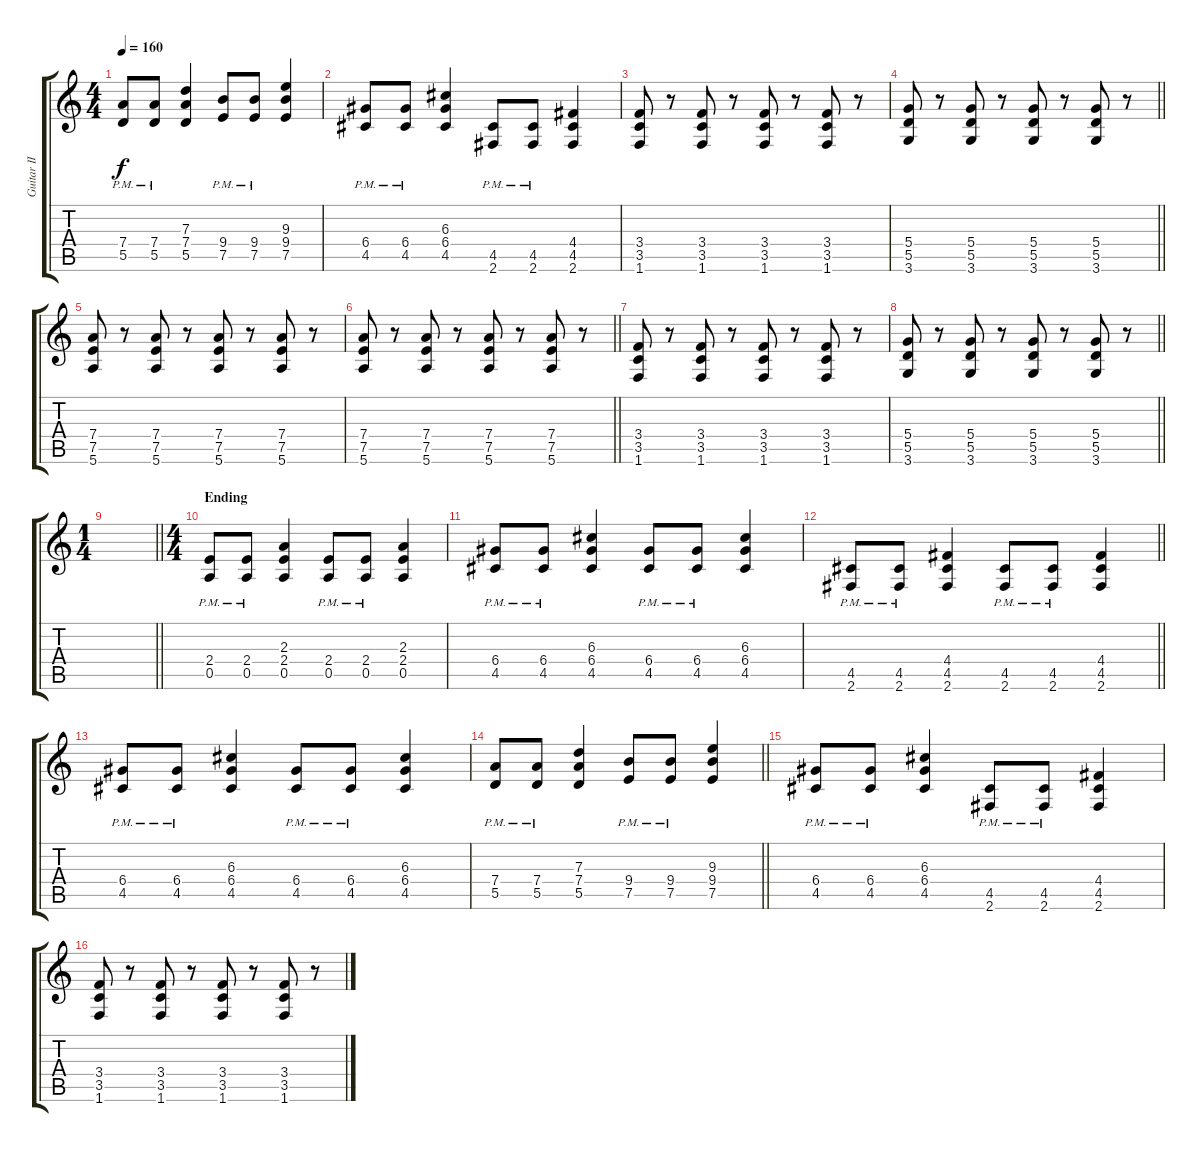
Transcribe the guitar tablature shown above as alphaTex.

\track ("Guitar II" "Guitar II") {instrument overdrivenguitar}
\staff {score tabs}
\tuning (E4 B3 G3 D3 A2 E2) {hide}
\ts (4 4)
\tempo 160
\clef g2
\ks c
(7.4{pm} 5.5{pm}).8{dy f} (7.4{pm} 5.5{pm}).8 (7.3 7.4 5.5).4 (9.4{pm} 7.5{pm}).8 (9.4{pm} 7.5{pm}).8 (9.3 9.4 7.5).4 |
(6.4{pm} 4.5{pm}).8 (6.4{pm} 4.5{pm}).8 (6.3 6.4 4.5).4 (4.5{pm} 2.6{pm}).8 (4.5{pm} 2.6{pm}).8 (4.4 4.5 2.6).4 |
(3.4 3.5 1.6).8 r.8 (3.4 3.5 1.6).8 r.8 (3.4 3.5 1.6).8 r.8 (3.4 3.5 1.6).8 r.8 |
\barLineRight lightlight
(5.4 5.5 3.6).8 r.8 (5.4 5.5 3.6).8 r.8 (5.4 5.5 3.6).8 r.8 (5.4 5.5 3.6).8 r.8 |
(7.4 7.5 5.6).8 r.8 (7.4 7.5 5.6).8 r.8 (7.4 7.5 5.6).8 r.8 (7.4 7.5 5.6).8 r.8 |
\barLineRight lightlight
(7.4 7.5 5.6).8 r.8 (7.4 7.5 5.6).8 r.8 (7.4 7.5 5.6).8 r.8 (7.4 7.5 5.6).8 r.8 |
(3.4 3.5 1.6).8 r.8 (3.4 3.5 1.6).8 r.8 (3.4 3.5 1.6).8 r.8 (3.4 3.5 1.6).8 r.8 |
\barLineRight lightlight
(5.4 5.5 3.6).8 r.8 (5.4 5.5 3.6).8 r.8 (5.4 5.5 3.6).8 r.8 (5.4 5.5 3.6).8 r.8 |
\ts (1 4)
\barLineRight lightlight
|
\ts (4 4)
\section ("" "Ending")
(2.4{pm} 0.5{pm}).8{instrument overdrivenguitar} (2.4{pm} 0.5{pm}).8 (2.3 2.4 0.5).4 (2.4{pm} 0.5{pm}).8 (2.4{pm} 0.5{pm}).8 (2.3 2.4 0.5).4 |
(6.4{pm} 4.5{pm}).8 (6.4{pm} 4.5{pm}).8 (6.3 6.4 4.5).4 (6.4{pm} 4.5{pm}).8 (6.4{pm} 4.5{pm}).8 (6.3 6.4 4.5).4 |
\barLineRight lightlight
(4.5{pm} 2.6{pm}).8 (4.5{pm} 2.6{pm}).8 (4.4 4.5 2.6).4 (4.5{pm} 2.6{pm}).8 (4.5{pm} 2.6{pm}).8 (4.4 4.5 2.6).4 |
(6.4{pm} 4.5{pm}).8 (6.4{pm} 4.5{pm}).8 (6.3 6.4 4.5).4 (6.4{pm} 4.5{pm}).8 (6.4{pm} 4.5{pm}).8 (6.3 6.4 4.5).4 |
\barLineRight lightlight
(7.4{pm} 5.5{pm}).8 (7.4{pm} 5.5{pm}).8 (7.3 7.4 5.5).4 (9.4{pm} 7.5{pm}).8 (9.4{pm} 7.5{pm}).8 (9.3 9.4 7.5).4 |
(6.4{pm} 4.5{pm}).8 (6.4{pm} 4.5{pm}).8 (6.3 6.4 4.5).4 (4.5{pm} 2.6{pm}).8 (4.5{pm} 2.6{pm}).8 (4.4 4.5 2.6).4 |
(3.4 3.5 1.6).8 r.8 (3.4 3.5 1.6).8 r.8 (3.4 3.5 1.6).8 r.8 (3.4 3.5 1.6).8 r.8
